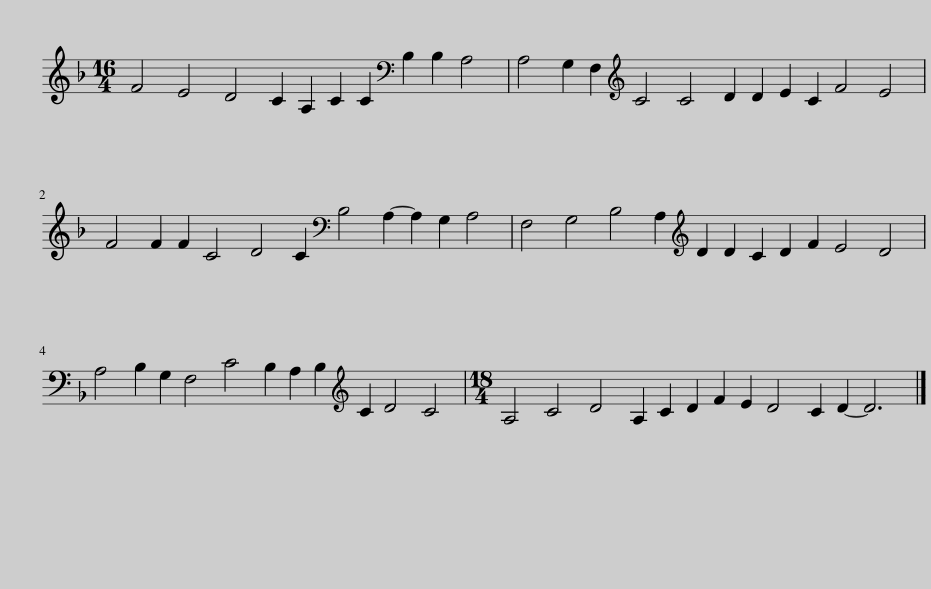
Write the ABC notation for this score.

X:1
L:1/8
M:16/4
I:linebreak $
K:F
V:1 treble
V:1
 F4 E4 D4 C2 A,2 C2 C2[K:bass] B,2 B,2 A,4 | A,4 G,2 F,2[K:treble] C4 C4 D2 D2 E2 C2 F4 E4 |$ F4 F2 F2 C4 D4 C2[K:bass] B,4 A,2- A,2 G,2 A,4 | F,4 G,4 B,4 A,2[K:treble] D2 D2 C2 D2 F2 E4 D4 |$ A,4 B,2 G,2 F,4 C4 B,2 A,2 B,2[K:treble] C2 D4 C4 | %5
[M:18/4] A,4 C4 D4 A,2 C2 D2 F2 E2 D4 C2 D2- D6 |] %6
